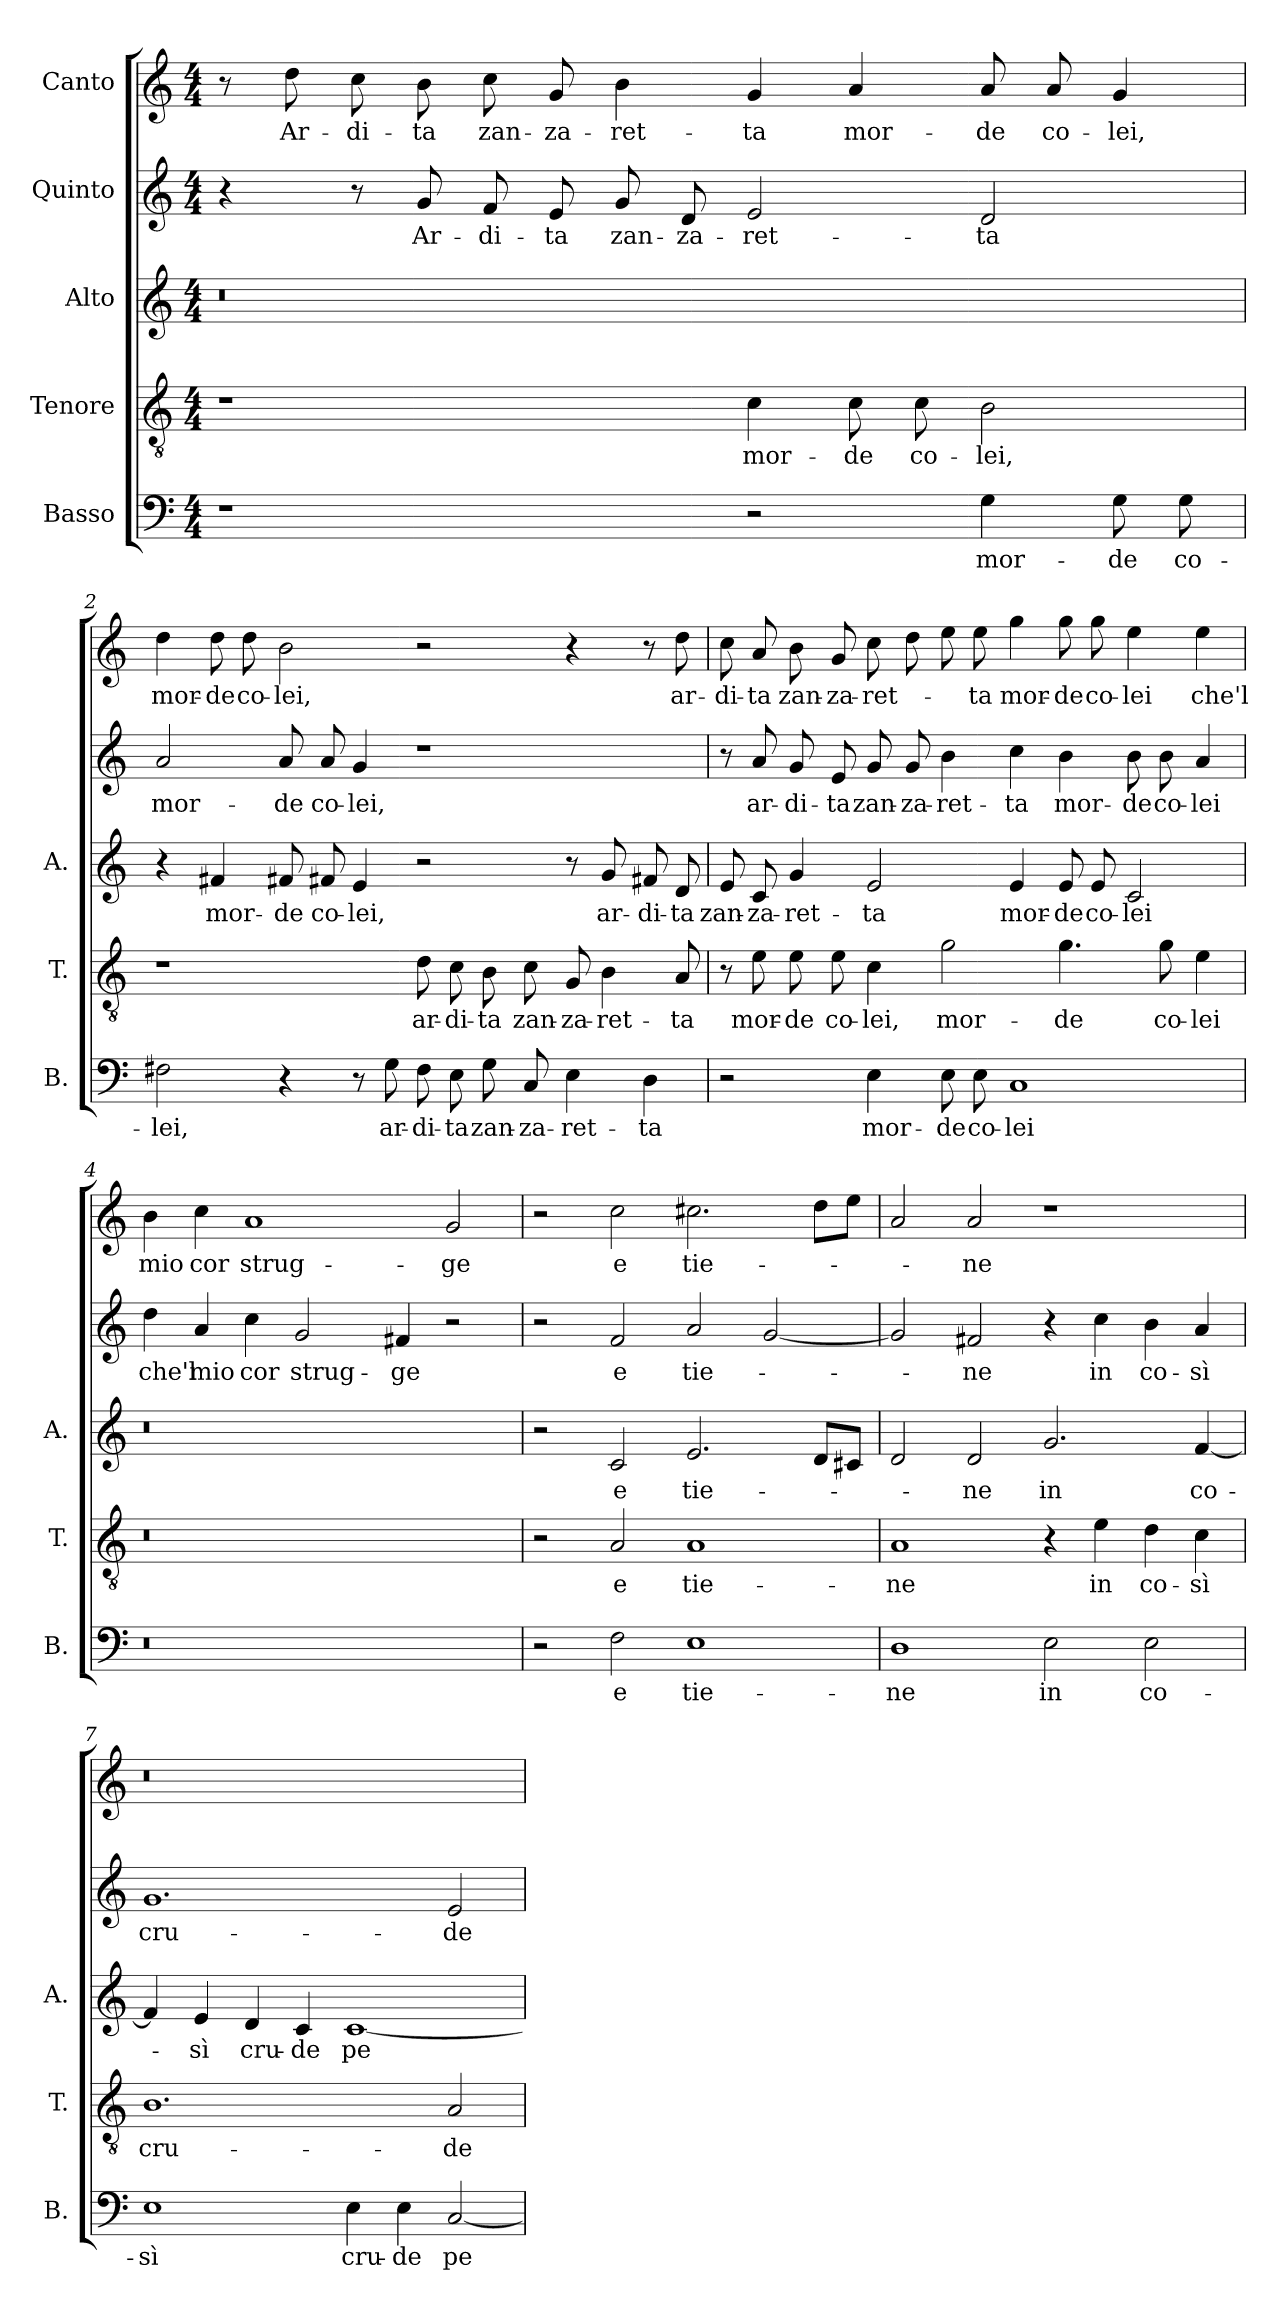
**kern	**text	**kern	**text	**kern	**text	**kern	**text	**kern	**text
*part5	*part5	*part4	*part4	*part3	*part3	*part2	*part2	*part1	*part1
*staff5	*staff5	*staff4	*staff4	*staff3	*staff3	*staff2	*staff2	*staff1	*staff1
*I"Basso	*	*I"Tenore	*	*I"Alto	*	*I"Quinto	*	*I"Canto	*
*I'B.	*	*I'T.	*	*I'A.	*	*	*	*	*
*clefF4	*	*clefGv2	*	*clefG2	*	*clefG2	*	*clefG2	*
*k[]	*	*k[]	*	*k[]	*	*k[]	*	*k[]	*
*C:	*	*C:	*	*C:	*	*C:	*	*C:	*
*M4/4	*	*M4/4	*	*M4/4	*	*M4/4	*	*M4/4	*
=1	=1	=1	=1	=1	=1	=1	=1	=1	=1
!	!	!	!	!LO:N:vis=0	!	!	!	!	!
1r	.	1r	.	1r	.	4r	.	8r	.
.	.	.	.	.	.	.	.	8dd\	Ar-
.	.	.	.	.	.	8r	.	8cc\	-di-
.	.	.	.	.	.	8g/	Ar-	8b\	-ta
.	.	.	.	.	.	8f/	-di-	8cc\	zan-
.	.	.	.	.	.	8e/	-ta	8g/	-za-
.	.	.	.	.	.	8g/	zan-	4b\	-ret-
.	.	.	.	.	.	8d/	-za-	.	.
2r	.	4c\	mor-	1ryy	.	2e/	-ret-	4g/	-ta
.	.	8c\	-de	.	.	.	.	4a/	mor-
.	.	8c\	co-	.	.	.	.	.	.
4G\	mor-	2B\	-lei,	.	.	2d/	-ta	8a/	-de
.	.	.	.	.	.	.	.	8a/	co-
8G\	-de	.	.	.	.	.	.	4g/	-lei,
8G\	co-	.	.	.	.	.	.	.	.
=2	=2	=2	=2	=2	=2	=2	=2	=2	=2
2F#X\	-lei,	1r	.	4r	.	2a/	mor-	4dd\	mor-
.	.	.	.	4f#X/	mor-	.	.	8dd\	-de
.	.	.	.	.	.	.	.	8dd\	co-
4r	.	.	.	8f#X/	-de	8a/	-de	2b\	-lei,
.	.	.	.	8f#X/	co-	8a/	co-	.	.
8r	.	.	.	4e/	-lei,	4g/	-lei,	.	.
8G\	ar-	.	.	.	.	.	.	.	.
8F#\	-di-	8d\	ar-	2r	.	1r	.	2r	.
8E\	-ta	8c\	-di-	.	.	.	.	.	.
8G\	zan-	8B\	-ta	.	.	.	.	.	.
8C/	-za-	8c\	zan-	.	.	.	.	.	.
4E\	-ret-	8G/	-za-	8r	.	.	.	4r	.
.	.	4B\	-ret-	8g/	ar-	.	.	.	.
4D\	-ta	.	.	8f#X/	-di-	.	.	8r	.
.	.	8A/	-ta	8d/	-ta	.	.	8dd\	ar-
=3	=3	=3	=3	=3	=3	=3	=3	=3	=3
2r	.	8r	.	8e/	zan-	8r	.	8cc\	-di-
.	.	8e\	mor-	8c/	-za-	8a/	ar-	8a/	-ta
.	.	8e\	-de	4g/	-ret-	8g/	-di-	8b\	zan-
.	.	8e\	co-	.	.	8e/	-ta	8g/	-za-
4E\	mor-	4c\	-lei,	2e/	-ta	8g/	zan-	8cc\	-ret-
.	.	.	.	.	.	8g/	-za-	8dd\	.
8E\	-de	2g\	mor-	.	.	4b\	-ret-	8ee\	.
8E\	co-	.	.	.	.	.	.	8ee\	-ta
1C/	-lei	.	.	4e/	mor-	4cc\	-ta	4gg\	mor-
.	.	4.g\	-de	8e/	-de	4b\	mor-	8gg\	-de
.	.	.	.	8e/	co-	.	.	8gg\	co-
.	.	.	.	2c/	-lei	8b\	-de	4ee\	-lei
.	.	8g\	co-	.	.	8b\	co-	.	.
.	.	4e\	-lei	.	.	4a/	-lei	4ee\	che'l
=4	=4	=4	=4	=4	=4	=4	=4	=4	=4
!LO:N:vis=0	!	!LO:N:vis=0	!	!LO:N:vis=0	!	!	!	!	!
1r	.	1r	.	1r	.	4dd\	che'l	4b\	mio
.	.	.	.	.	.	4a/	mio	4cc\	cor
.	.	.	.	.	.	4cc\	cor	1a/	strug-
.	.	.	.	.	.	2g/	strug-	.	.
1ryy	.	1ryy	.	1ryy	.	.	.	.	.
.	.	.	.	.	.	4f#X/	-ge	.	.
.	.	.	.	.	.	2r	.	2g/	-ge
=5	=5	=5	=5	=5	=5	=5	=5	=5	=5
2r	.	2r	.	2r	.	2r	.	2r	.
2F\	e	2A/	e	2c/	e	2f/	e	2cc\	e
1E\	tie-	1A/	tie-	2.e/	tie-	2a/	tie-	2.cc#X\	tie-
.	.	.	.	.	.	[2g/	.	.	.
.	.	.	.	8d/L	.	.	.	8dd\L	.
.	.	.	.	8c#X/J	.	.	.	8ee\J	.
=6	=6	=6	=6	=6	=6	=6	=6	=6	=6
1D\	-ne	1A/	-ne	2d/	.	2g/]	.	2a/	.
.	.	.	.	2d/	-ne	2f#X/	-ne	2a/	-ne
2E\	in	4r	.	2.g/	in	4r	.	1r	.
.	.	4e\	in	.	.	4cc\	in	.	.
2E\	co-	4d\	co-	.	.	4b\	co-	.	.
.	.	4c\	-sì	[4f/	co-	4a/	-sì	.	.
=7	=7	=7	=7	=7	=7	=7	=7	=7	=7
!	!	!	!	!	!	!	!	!LO:N:vis=0	!
1E\	-sì	1.B\	cru-	4f/]	.	1.g/	cru-	1r	.
.	.	.	.	4e/	-sì	.	.	.	.
.	.	.	.	4d/	cru-	.	.	.	.
.	.	.	.	4c/	-de	.	.	.	.
4E\	cru-	.	.	[1c/	pe-	.	.	1ryy	.
4E\	-de	.	.	.	.	.	.	.	.
[2C/	pe-	2A/	-de	.	.	2e/	-de	.	.
=	=	=	=	=	=	=	=	=	=
*-	*-	*-	*-	*-	*-	*-	*-	*-	*-
